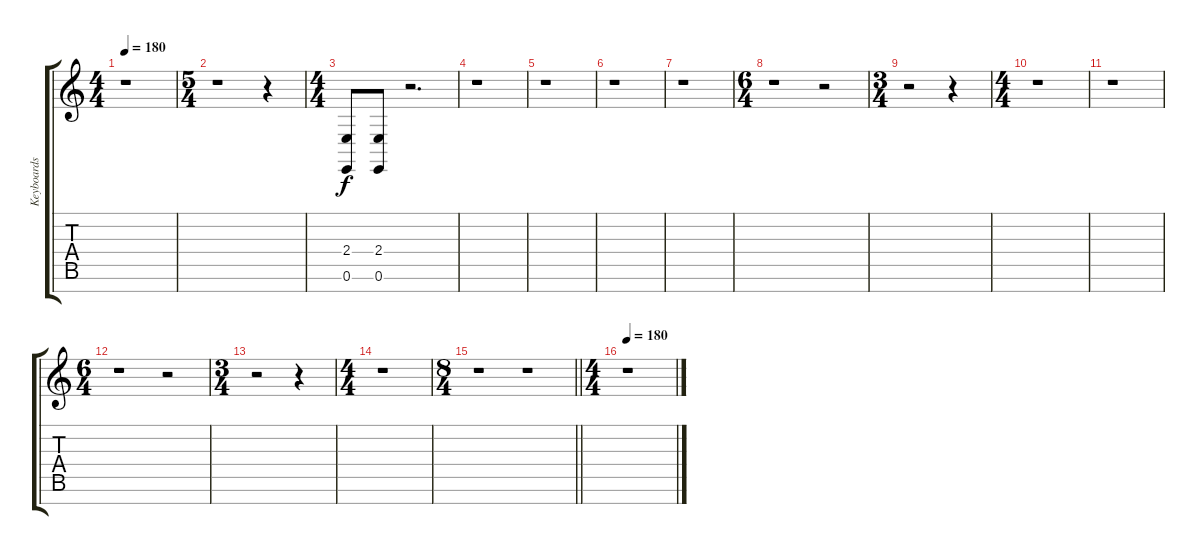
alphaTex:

\track ("Keyboards 3" "Keyboards ") {instrument timpani}
\staff {score tabs}
\tuning (E4 B3 G3 D3 A2 E2 B1) {hide}
\ts (4 4)
\tempo 180
\clef g2
\ks c
r.1{dy f} |
\ts (5 4)
r.1 r.4 |
\ts (4 4)
(2.4 0.6).8 (2.4 0.6).8 r.2{d} |
r.1 |
r.1 |
r.1 |
r.1 |
\ts (6 4)
r.1 r.2 |
\ts (3 4)
r.2 r.4 |
\ts (4 4)
r.1 |
r.1 |
\ts (6 4)
r.1 r.2 |
\ts (3 4)
r.2 r.4 |
\ts (4 4)
r.1 |
\ts (8 4)
\barLineRight lightlight
r.1 r.1 |
\ts (4 4)
\tempo 180
r.1
